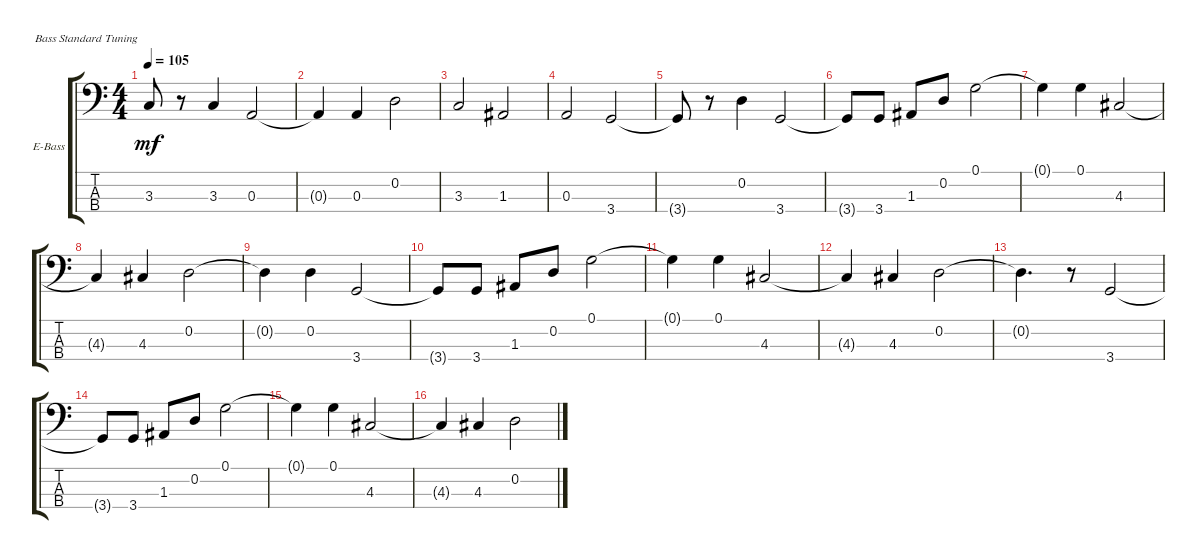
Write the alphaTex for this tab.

\defaultSystemsLayout 4
\bracketExtendMode groupsimilarinstruments
\firstSystemTrackNameOrientation horizontal
\otherSystemsTrackNameOrientation horizontal
\track ("Electric Bass" "E-Bass") {instrument electricbassfinger}
\staff {score tabs}
\tuning (G2 D2 A1 E1)
\ts (4 4)
\tempo 105
\clef f4
\scale
0.333333
\ks c
3.3{t}.8{dy mf} r.8 3.3.4 0.3.2 |
\scale
0.333333 0.3{t}.4 0.3.4 0.2.2 |
\scale
0.333333 3.3.2 1.3.2 |
\scale
0.333333 0.3.2 3.4.2 |
\scale
0.333333 3.4{t}.8 r.8 0.2.4 3.4.2 |
\scale
0.333333 3.4{t}.8 3.4.8 1.3.8 0.2.8 0.1.2 |
\scale
0.333333 0.1{t}.4 0.1.4 4.3.2 |
\scale
0.333333 4.3{t}.4 4.3.4 0.2.2 |
\scale
0.333333 0.2{t}.4 0.2.4 3.4.2 |
\scale
0.333333 3.4{t}.8 3.4.8 1.3.8 0.2.8 0.1.2 |
\scale
0.333333 0.1{t}.4 0.1.4 4.3.2 |
\scale
0.333333 4.3{t}.4 4.3.4 0.2.2 |
\scale
0.333333 0.2{t}.4{d} r.8 3.4.2 |
\scale
0.333333 3.4{t}.8 3.4.8 1.3.8 0.2.8 0.1.2 |
\scale
0.333333 0.1{t}.4 0.1.4 4.3.2 |
\scale
0.333333 4.3{t}.4 4.3.4 0.2.2
